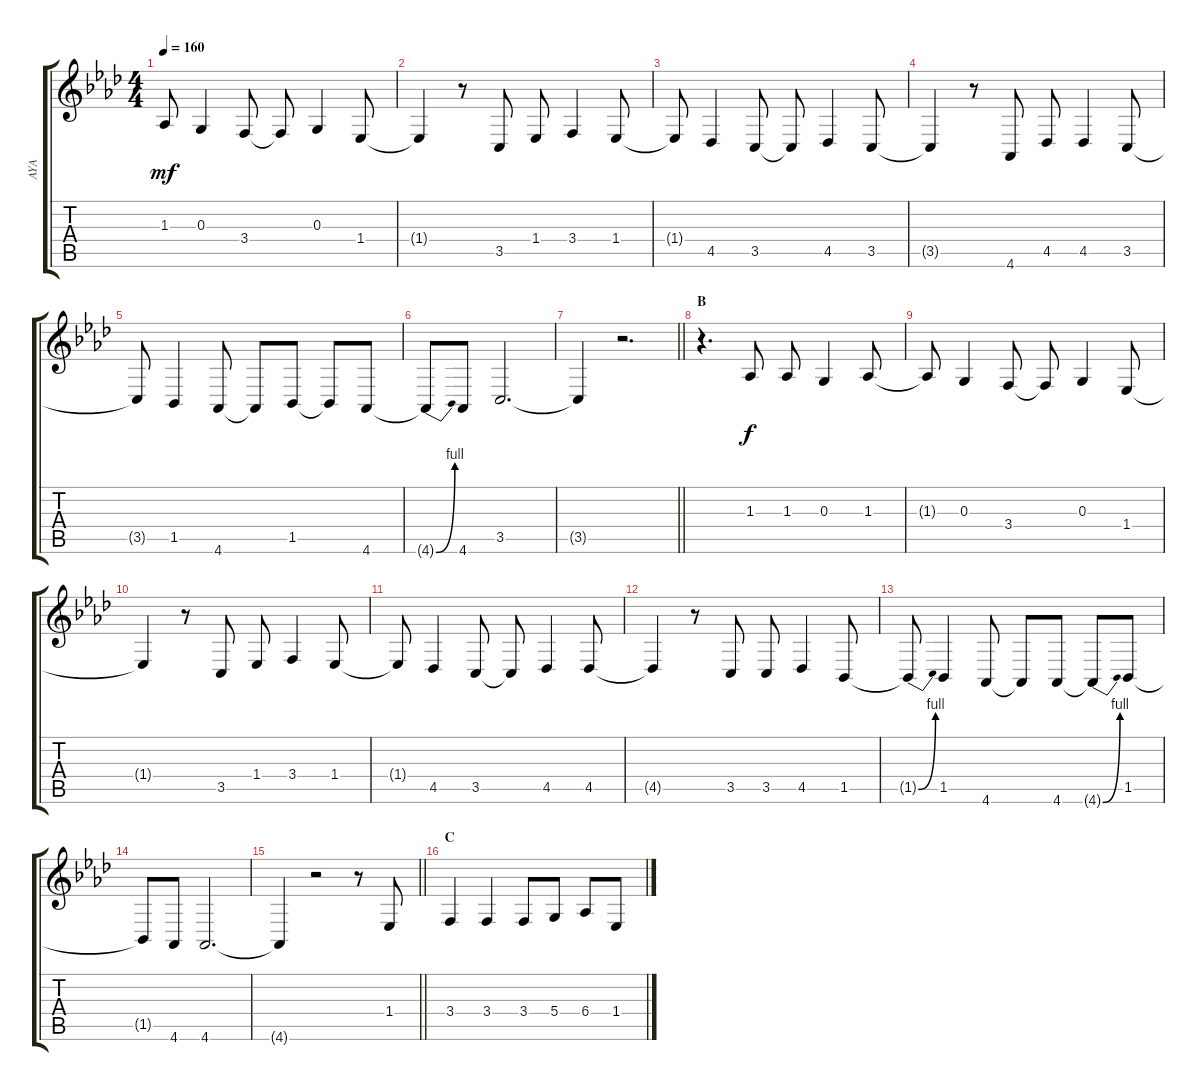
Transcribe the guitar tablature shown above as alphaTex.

\track ("AYA" "AYA") {instrument oboe}
\staff {score tabs}
\tuning (E4 B3 G3 D3 A2 E2) {hide}
\ts (4 4)
\tempo 160
\clef g2
\ks ab
1.3.8{dy mf} 0.3.4 3.4.8 3.4{t}.8 0.3.4 1.4.8 |
1.4{t}.4 r.8 3.5.8 1.4.8 3.4.4 1.4.8 |
1.4{t}.8 4.5.4 3.5.8 3.5{t}.8 4.5.4 3.5.8 |
3.5{t}.4 r.8 4.6.8 4.5.8 4.5.4 3.5.8 |
3.5{t}.8 1.5.4 4.6.8 4.6{t}.8 1.5.8 1.5{t}.8 4.6.8 |
4.6{be (bend 0 0 60 4) t}.8 4.6.8 3.5.2{d} |
\barLineRight lightlight
3.5{t}.4 r.2{d} |
\section ("" "B")
r.4{d} 1.3.8{dy f} 1.3.8 0.3.4 1.3.8 |
1.3{t}.8 0.3.4 3.4.8 3.4{t}.8 0.3.4 1.4.8 |
1.4{t}.4 r.8 3.5.8 1.4.8 3.4.4 1.4.8 |
1.4{t}.8 4.5.4 3.5.8 3.5{t}.8 4.5.4 4.5.8 |
4.5{t}.4 r.8 3.5.8 3.5.8 4.5.4 1.5.8 |
1.5{be (bend 0 0 60 4) t}.8 1.5.4 4.6.8 4.6{t}.8 4.6.8 4.6{be (bend 0 0 60 4) t}.8 1.5.8 |
1.5{t}.8 4.6.8 4.6.2{d} |
\barLineRight lightlight
4.6{t}.4 r.2 r.8 1.4.8 |
\section ("" "C")
3.4.4 3.4.4 3.4.8 5.4.8 6.4.8 1.4.8
